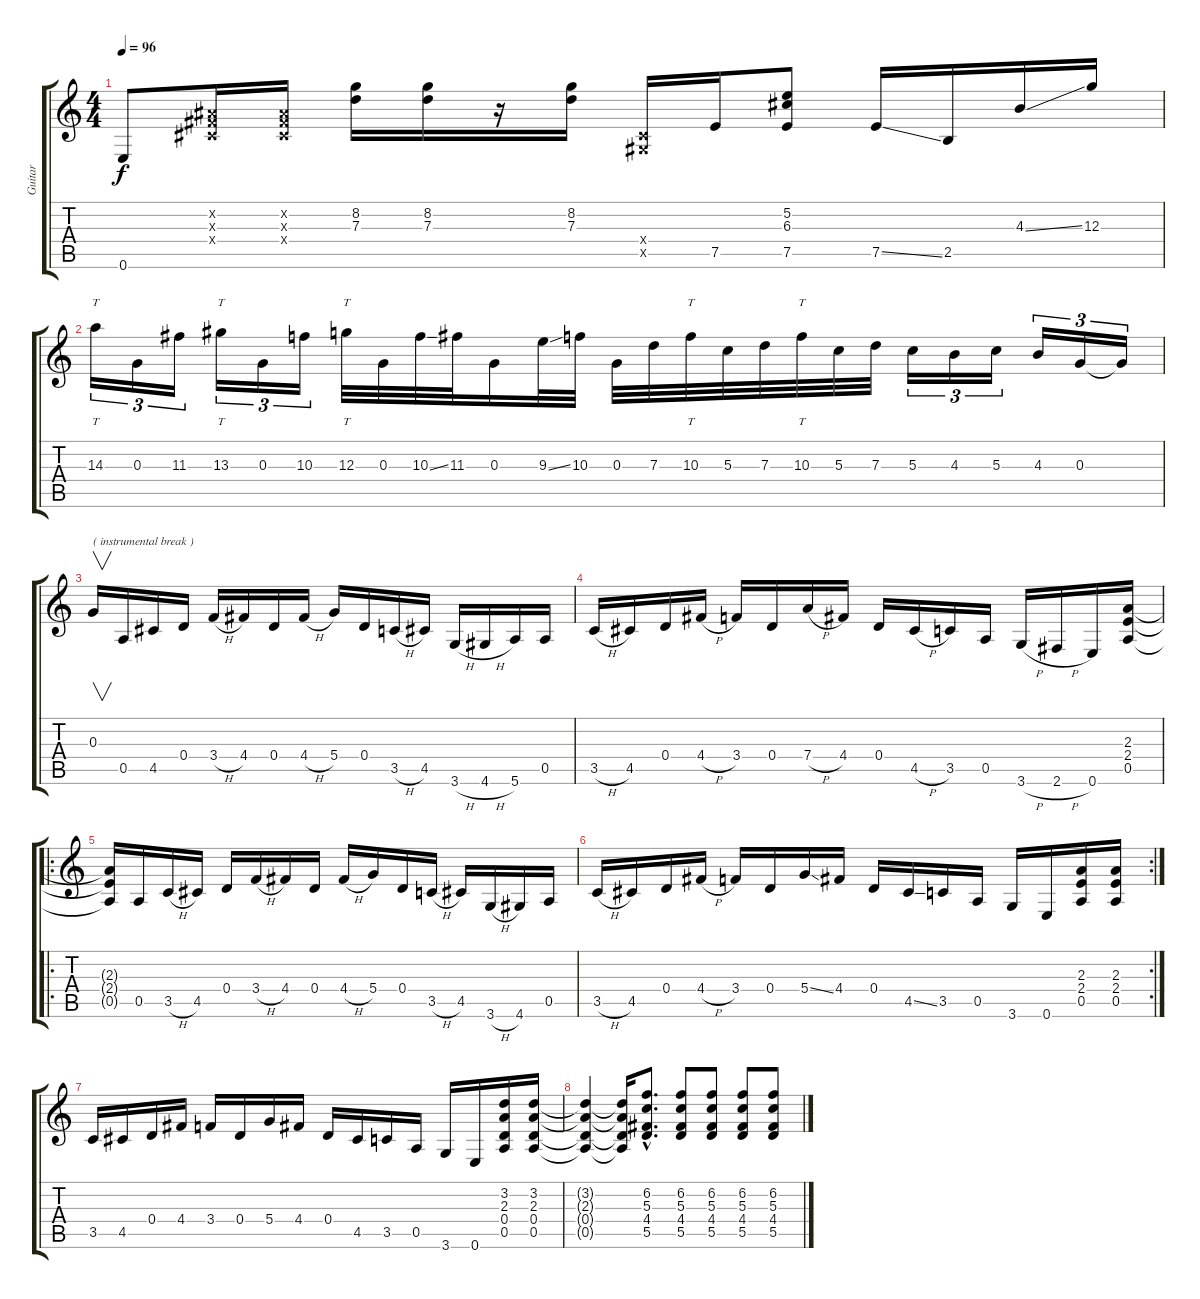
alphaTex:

\track ("Guitar" "Guitar") {instrument overdrivenguitar}
\staff {score tabs}
\tuning (E4 B3 G3 D3 A2 E2) {hide}
\ts (4 4)
\tempo 96
\clef g2
\ks c
0.6.8{dy f} (-1.2{x} -1.3{x} -1.4{x}).16 (-1.2{x} -1.3{x} -1.4{x}).16 (8.2 7.3).16 (8.2 7.3).16 r.16 (8.2 7.3).16 (-1.4{x} -1.5{x}).16 7.5.16 (5.2 6.3 7.5).8 7.5{ss}.16 2.5.16 4.3{ss}.16 12.3.16 |
14.3.16{tt tu (3 2)} 0.3.16{tu (3 2)} 11.3.16{tu (3 2)} 13.3.16{tt tu (3 2)} 0.3.16{tu (3 2)} 10.3.16{tu (3 2)} 12.3.32{tt} 0.3.32 10.3{ss}.32 11.3.32 0.3.16 9.3{ss}.32 10.3.32 0.3.32 7.3.32 10.3.32{tt} 5.3.32 7.3.32 10.3.32{tt} 5.3.32 7.3.32 5.3.16{tu (3 2)} 4.3.16{tu (3 2)} 5.3.16{tu (3 2)} 4.3.16{tu (3 2)} 0.3.16{tu (3 2)} 0.3{t}.16{tu (3 2)} |
0.3.16{v txt "( instrumental break )"} 0.5.16 4.5.16 0.4.16 3.4{h}.16 4.4.16 0.4.16 4.4{h}.16 5.4.16 0.4.16 3.5{h}.16 4.5.16 3.6{h}.16 4.6{h}.16 5.6.16 0.5.16 |
3.5{h}.16 4.5.16 0.4.16 4.4{h}.16 3.4.16 0.4.16 7.4{h}.16 4.4.16 0.4.16 4.5{h}.16 3.5.16 0.5.16 3.6{h}.16 2.6{h}.16 0.6.16 (2.3 2.4 0.5).16 |
\ro
(2.3{t} 2.4{t} 0.5{t}).16 0.5.16 3.5{h}.16 4.5.16 0.4.16 3.4{h}.16 4.4.16 0.4.16 4.4{h}.16 5.4.16 0.4.16 3.5{h}.16 4.5.16 3.6{h}.16 4.6.16 0.5.16 |
\rc 2
3.5{h}.16 4.5.16 0.4.16 4.4{h}.16 3.4.16 0.4.16 5.4{ss}.16 4.4.16 0.4.16 4.5{ss}.16 3.5.16 0.5.16 3.6.16 0.6.16 (2.3 2.4 0.5).16 (2.3 2.4 0.5).16 |
3.5.16 4.5.16 0.4.16 4.4.16 3.4.16 0.4.16 5.4.16 4.4.16 0.4.16 4.5.16 3.5.16 0.5.16 3.6.16 0.6.16 (3.2 2.3 0.4 0.5).16 (3.2 2.3 0.4 0.5).16 |
(3.2{t} 2.3{t} 0.4{t} 0.5{t}).4 (3.2{t} 2.3{t} 0.4{t} 0.5{t}).16 (6.2{hac} 5.3{hac} 4.4{hac} 5.5{hac}).8{d} (6.2 5.3 4.4 5.5).8 (6.2 5.3 4.4 5.5).8 (6.2 5.3 4.4 5.5).8 (6.2 5.3 4.4 5.5).8
